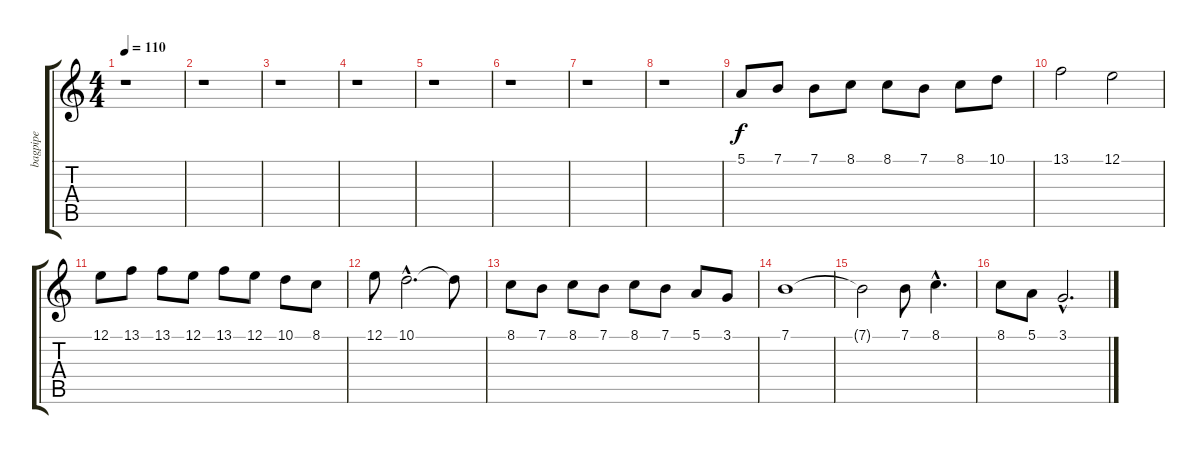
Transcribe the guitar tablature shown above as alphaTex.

\track ("bagpipe" "bagpipe") {instrument bagpipe}
\staff {score tabs}
\tuning (E4 B3 G3 D3 A2 E2) {hide}
\ts (4 4)
\tempo 110
\clef g2
\ks c
r.1{dy f} |
r.1 |
r.1 |
r.1 |
r.1 |
r.1 |
r.1 |
r.1 |
5.1.8 7.1.8 7.1.8 8.1.8 8.1.8 7.1.8 8.1.8 10.1.8 |
13.1.2 12.1.2 |
12.1.8 13.1.8 13.1.8 12.1.8 13.1.8 12.1.8 10.1.8 8.1.8 |
12.1.8 10.1{hac}.2{d} 10.1{t}.8 |
8.1.8 7.1.8 8.1.8 7.1.8 8.1.8 7.1.8 5.1.8 3.1.8 |
7.1.1 |
7.1{t}.2 7.1.8 8.1{hac}.4{d} |
8.1.8 5.1.8 3.1{hac}.2{d}
